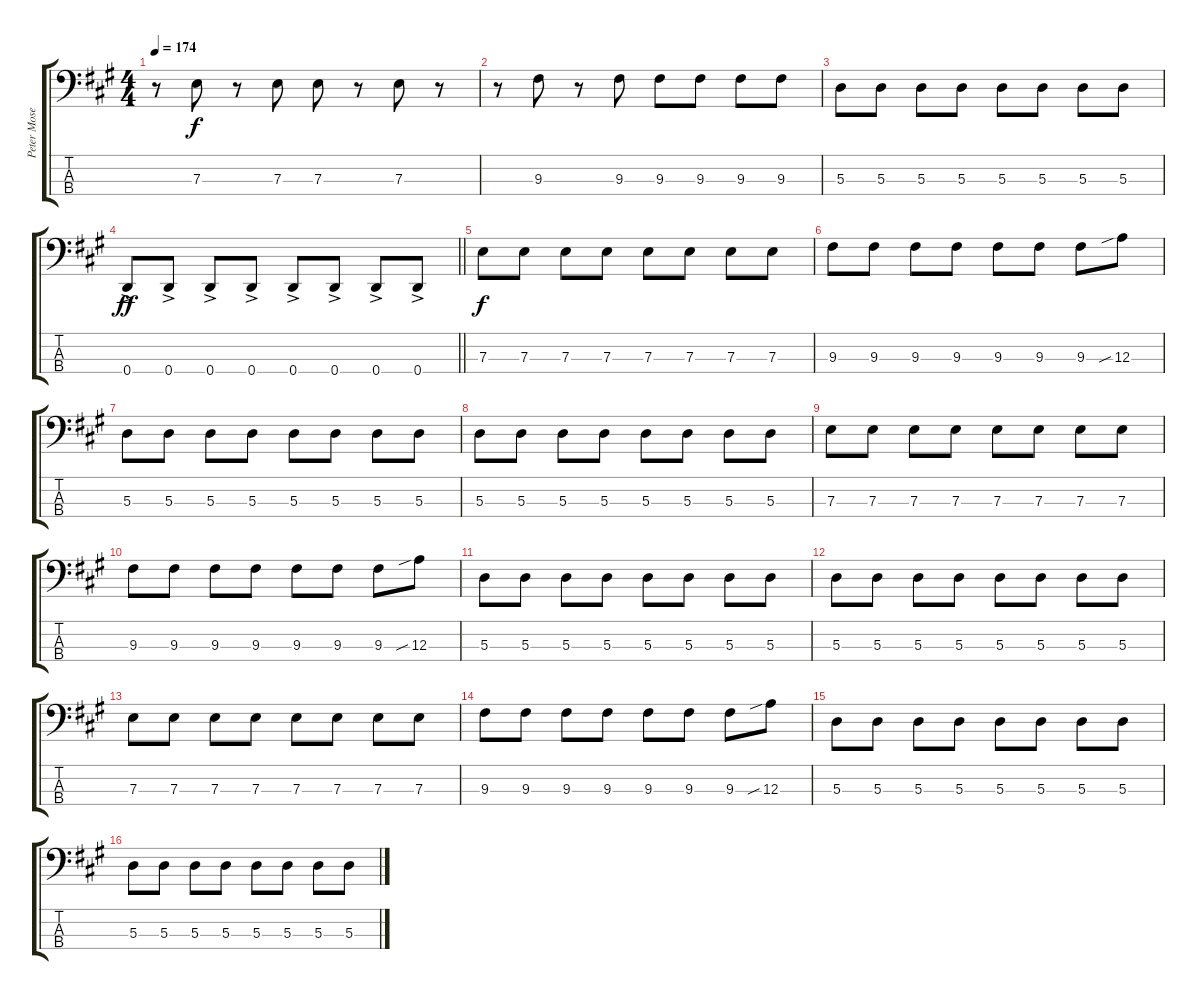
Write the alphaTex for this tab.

\track ("Peter Mosely" "Peter Mose") {instrument electricbassfinger}
\staff {score tabs}
\tuning (G2 D2 A1 D1) {hide}
\ts (4 4)
\tempo 174
\clef f4
\ks a
r.8{dy f} 7.3.8 r.8 7.3.8 7.3.8 r.8 7.3.8 r.8 |
r.8 9.3.8 r.8 9.3.8 9.3.8 9.3.8 9.3.8 9.3.8 |
5.3.8 5.3.8 5.3.8 5.3.8 5.3.8 5.3.8 5.3.8 5.3.8 |
\barLineRight lightlight
0.4{ac}.8{dy ff} 0.4{ac}.8 0.4{ac}.8 0.4{ac}.8 0.4{ac}.8 0.4{ac}.8 0.4{ac}.8 0.4{ac}.8 |
7.3.8{dy f} 7.3.8 7.3.8 7.3.8 7.3.8 7.3.8 7.3.8 7.3.8 |
9.3.8 9.3.8 9.3.8 9.3.8 9.3.8 9.3.8 9.3.8 12.3{sib}.8 |
5.3.8 5.3.8 5.3.8 5.3.8 5.3.8 5.3.8 5.3.8 5.3.8 |
5.3.8 5.3.8 5.3.8 5.3.8 5.3.8 5.3.8 5.3.8 5.3.8 |
7.3.8 7.3.8 7.3.8 7.3.8 7.3.8 7.3.8 7.3.8 7.3.8 |
9.3.8 9.3.8 9.3.8 9.3.8 9.3.8 9.3.8 9.3.8 12.3{sib}.8 |
5.3.8 5.3.8 5.3.8 5.3.8 5.3.8 5.3.8 5.3.8 5.3.8 |
5.3.8 5.3.8 5.3.8 5.3.8 5.3.8 5.3.8 5.3.8 5.3.8 |
7.3.8 7.3.8 7.3.8 7.3.8 7.3.8 7.3.8 7.3.8 7.3.8 |
9.3.8 9.3.8 9.3.8 9.3.8 9.3.8 9.3.8 9.3.8 12.3{sib}.8 |
5.3.8 5.3.8 5.3.8 5.3.8 5.3.8 5.3.8 5.3.8 5.3.8 |
5.3.8 5.3.8 5.3.8 5.3.8 5.3.8 5.3.8 5.3.8 5.3.8
